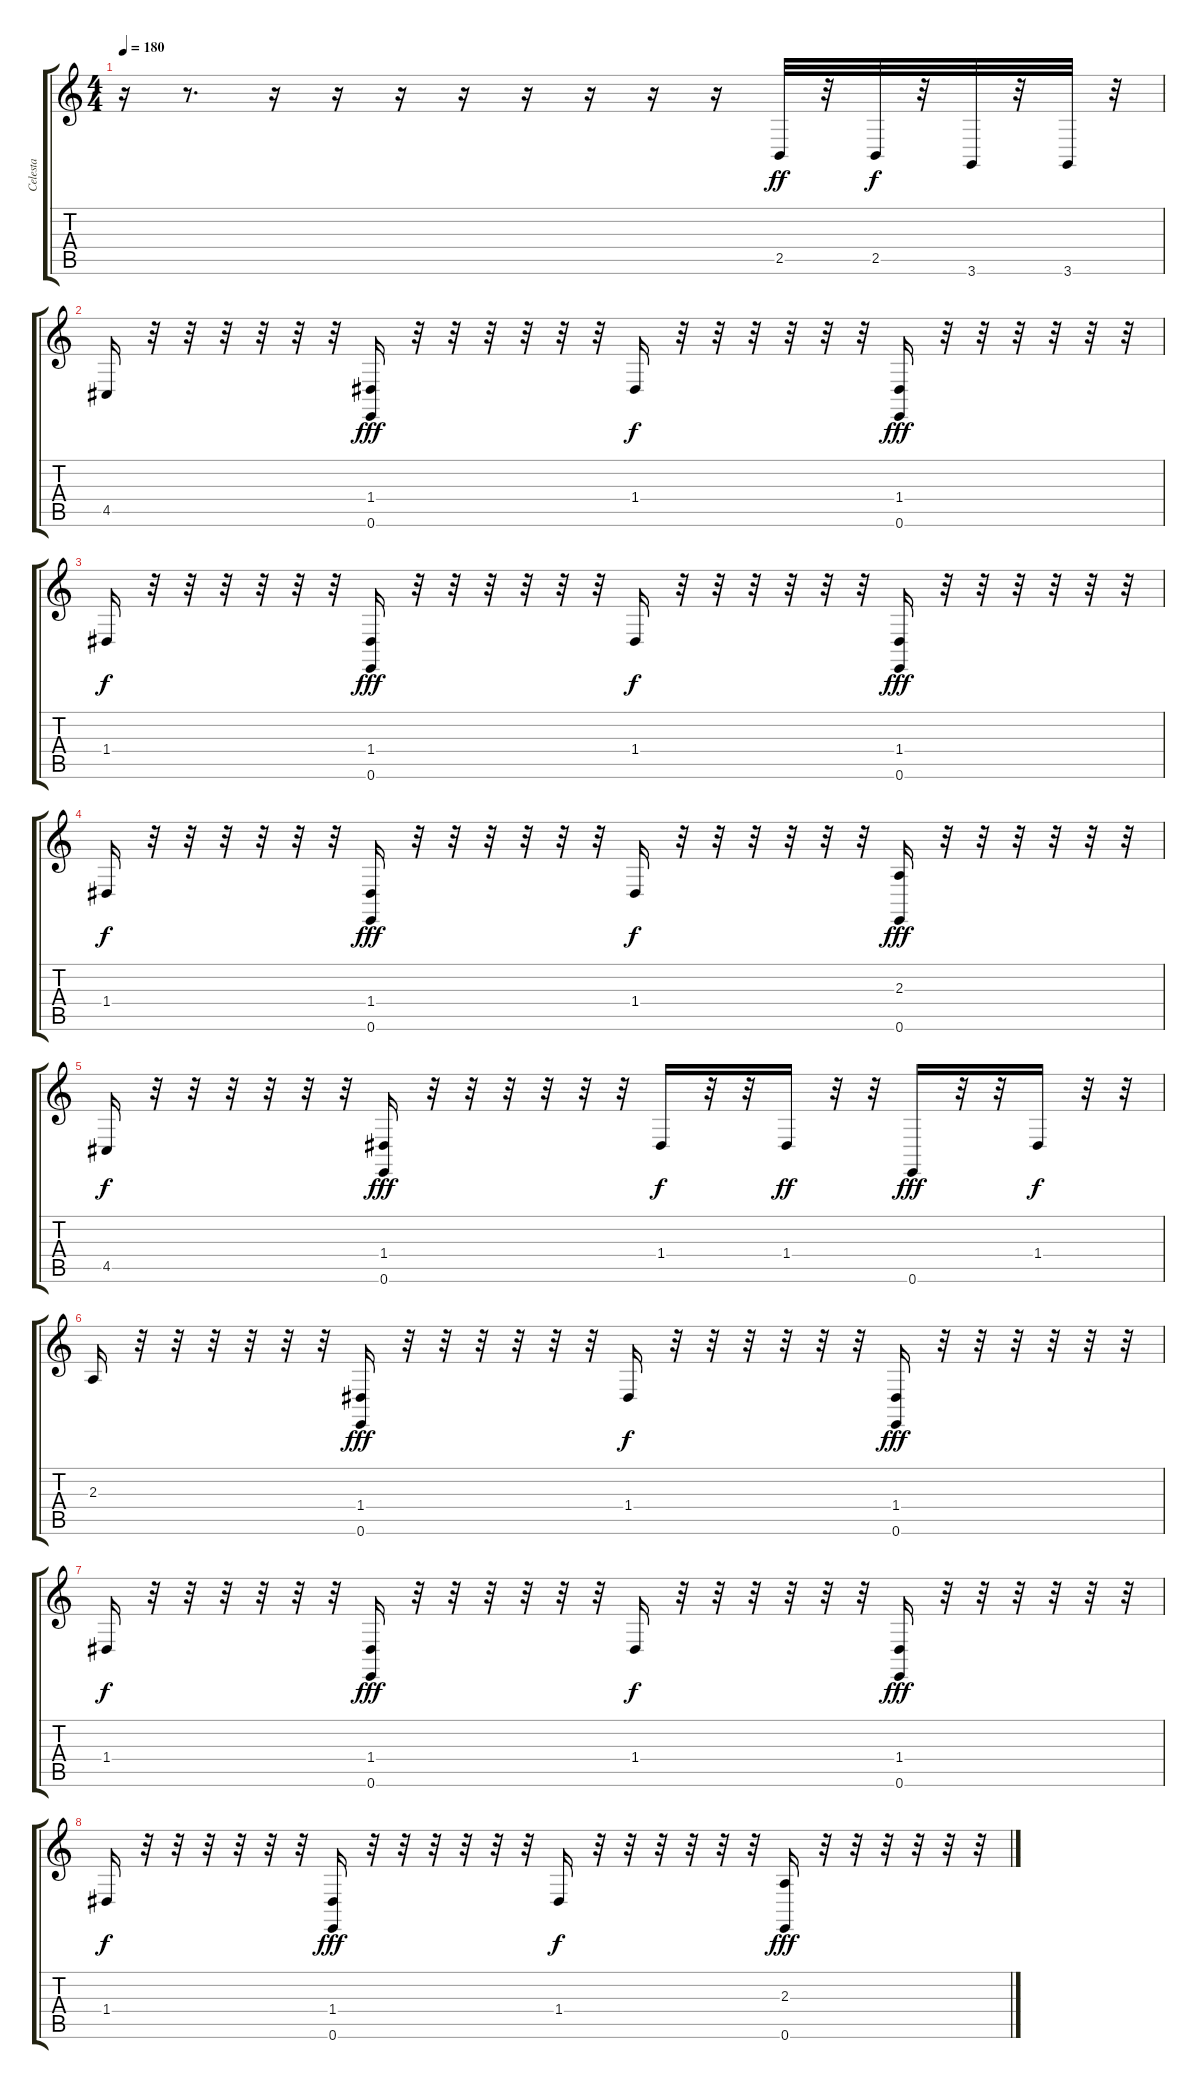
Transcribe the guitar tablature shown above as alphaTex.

\track ("Celesta" "Celesta") {instrument celesta}
\staff {score tabs}
\tuning (E4 B3 G3 D3 A2 E2) {hide}
\ts (4 4)
\tempo 180
\clef g2
\ks c
r.16{dy fff} r.8{d} r.16 r.16 r.16 r.16 r.16 r.16 r.16 r.16 2.5.32{dy ff} r.32 2.5.32{dy f} r.32 3.6.32 r.32 3.6.32 r.32 |
4.5.16 r.32 r.32 r.32 r.32 r.32 r.32 (1.4 0.6).16{dy fff} r.32 r.32 r.32 r.32 r.32 r.32 1.4.16{dy f} r.32 r.32 r.32 r.32 r.32 r.32 (1.4 0.6).16{dy fff} r.32 r.32 r.32 r.32 r.32 r.32 |
1.4.16{dy f} r.32 r.32 r.32 r.32 r.32 r.32 (1.4 0.6).16{dy fff} r.32 r.32 r.32 r.32 r.32 r.32 1.4.16{dy f} r.32 r.32 r.32 r.32 r.32 r.32 (1.4 0.6).16{dy fff} r.32 r.32 r.32 r.32 r.32 r.32 |
1.4.16{dy f} r.32 r.32 r.32 r.32 r.32 r.32 (1.4 0.6).16{dy fff} r.32 r.32 r.32 r.32 r.32 r.32 1.4.16{dy f} r.32 r.32 r.32 r.32 r.32 r.32 (2.3 0.6).16{dy fff} r.32 r.32 r.32 r.32 r.32 r.32 |
4.5.16{dy f} r.32 r.32 r.32 r.32 r.32 r.32 (1.4 0.6).16{dy fff} r.32 r.32 r.32 r.32 r.32 r.32 1.4.16{dy f} r.32 r.32 1.4.16{dy ff} r.32 r.32 0.6.16{dy fff} r.32 r.32 1.4.16{dy f} r.32 r.32 |
2.3.16 r.32 r.32 r.32 r.32 r.32 r.32 (1.4 0.6).16{dy fff} r.32 r.32 r.32 r.32 r.32 r.32 1.4.16{dy f} r.32 r.32 r.32 r.32 r.32 r.32 (1.4 0.6).16{dy fff} r.32 r.32 r.32 r.32 r.32 r.32 |
1.4.16{dy f} r.32 r.32 r.32 r.32 r.32 r.32 (1.4 0.6).16{dy fff} r.32 r.32 r.32 r.32 r.32 r.32 1.4.16{dy f} r.32 r.32 r.32 r.32 r.32 r.32 (1.4 0.6).16{dy fff} r.32 r.32 r.32 r.32 r.32 r.32 |
1.4.16{dy f} r.32 r.32 r.32 r.32 r.32 r.32 (1.4 0.6).16{dy fff} r.32 r.32 r.32 r.32 r.32 r.32 1.4.16{dy f} r.32 r.32 r.32 r.32 r.32 r.32 (2.3 0.6).16{dy fff} r.32 r.32 r.32 r.32 r.32 r.32
